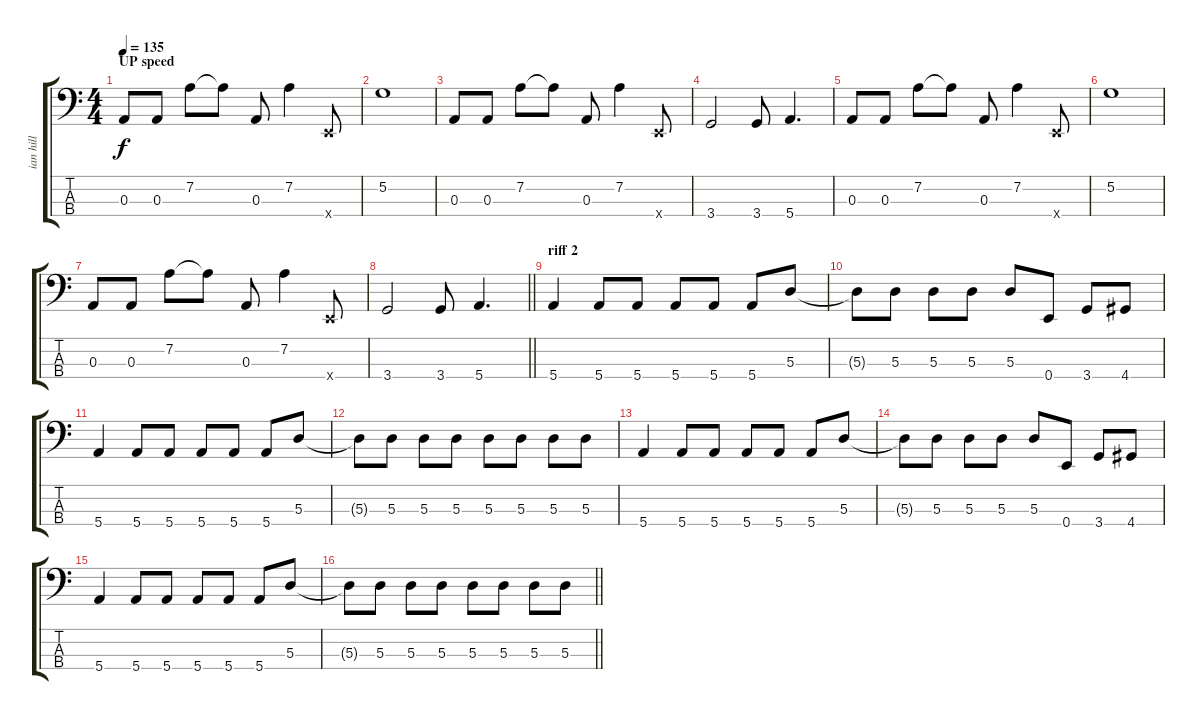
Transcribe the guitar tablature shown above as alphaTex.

\track ("ian hill" "ian hill") {instrument acousticguitarsteel}
\staff {score tabs}
\tuning (G2 D2 A1 E1) {hide}
\ts (4 4)
\section ("" "UP speed")
\tempo 135
\clef f4
\ks c
0.3.8{dy f balance 10} 0.3.8 7.2.8 7.2{t}.8 0.3.8 7.2.4 0.4{x}.8 |
5.2.1 |
0.3.8{balance 10} 0.3.8 7.2.8 7.2{t}.8 0.3.8 7.2.4 0.4{x}.8 |
3.4.2 3.4.8 5.4.4{d} |
0.3.8{balance 10} 0.3.8 7.2.8 7.2{t}.8 0.3.8 7.2.4 0.4{x}.8 |
5.2.1 |
0.3.8{balance 10} 0.3.8 7.2.8 7.2{t}.8 0.3.8 7.2.4 0.4{x}.8 |
\barLineRight lightlight
3.4.2 3.4.8 5.4.4{d} |
\section ("" "riff 2")
5.4.4 5.4.8 5.4.8 5.4.8 5.4.8 5.4.8 5.3.8 |
5.3{t}.8 5.3.8 5.3.8 5.3.8 5.3.8 0.4.8 3.4.8 4.4.8 |
5.4.4 5.4.8 5.4.8 5.4.8 5.4.8 5.4.8 5.3.8 |
5.3{t}.8 5.3.8 5.3.8 5.3.8 5.3.8 5.3.8 5.3.8 5.3.8 |
5.4.4 5.4.8 5.4.8 5.4.8 5.4.8 5.4.8 5.3.8 |
5.3{t}.8 5.3.8 5.3.8 5.3.8 5.3.8 0.4.8 3.4.8 4.4.8 |
5.4.4 5.4.8 5.4.8 5.4.8 5.4.8 5.4.8 5.3.8 |
\barLineRight lightlight
5.3{t}.8 5.3.8 5.3.8 5.3.8 5.3.8 5.3.8 5.3.8 5.3.8
